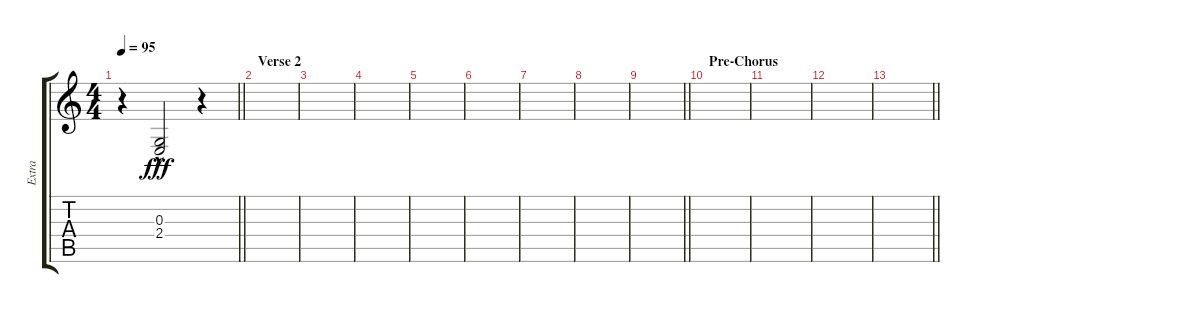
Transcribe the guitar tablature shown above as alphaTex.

\track ("Extra" "Extra") {instrument pad3polysynth}
\staff {score tabs}
\tuning (E4 B3 G3 D3 A2 E2) {hide}
\ts (4 4)
\tempo 95
\clef g2
\barLineRight lightlight
\ks c
r.4{dy fff} (0.3 2.4{hac}).2{instrument reversecymbal} r.4 |
\section ("" "Verse 2")
|
|
|
|
|
|
|
\barLineRight lightlight
|
\section ("" "Pre-Chorus")
|
|
|
\barLineRight lightlight
